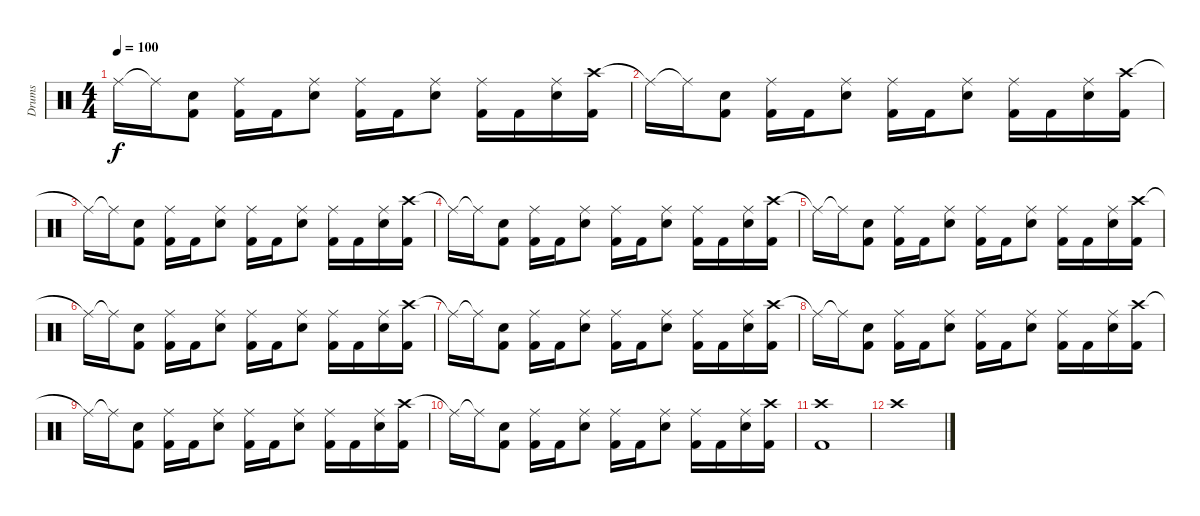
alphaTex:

\track ("Drums" "Drums") {instrument percussion}
\staff {score}
\articulation defaults
\ts (4 4)
\tempo 100
\clef neutral
\ks c "Ride (middle)"{t}.16{dy f} "Ride (middle)"{t}.16
("Kick (hit) 2" "Snare (hit) 2").8 ("Ride (middle)" "Kick (hit) 2").16 "Kick (hit) 2".16 ("Ride (middle)" "Snare (hit) 2").8 ("Ride (middle)" "Kick (hit) 2").16 "Kick (hit) 2".16 ("Ride (middle)" "Snare (hit) 2").8 ("Ride (middle)" "Kick (hit) 2").16 "Kick (hit) 2".16 ("Ride (middle)" "Snare (hit) 2").16 ("Crash high (hit)" "Kick (hit) 2").16 |
"Ride (middle)"{t}.16 "Ride (middle)"{t}.16 ("Kick (hit) 2" "Snare (hit) 2").8 ("Ride (middle)" "Kick (hit) 2").16 "Kick (hit) 2".16 ("Ride (middle)" "Snare (hit) 2").8 ("Ride (middle)" "Kick (hit) 2").16 "Kick (hit) 2".16 ("Ride (middle)" "Snare (hit) 2").8 ("Ride (middle)" "Kick (hit) 2").16 "Kick (hit) 2".16 ("Ride (middle)" "Snare (hit) 2").16 ("Crash high (hit)" "Kick (hit) 2").16 |
"Ride (middle)"{t}.16 "Ride (middle)"{t}.16 ("Kick (hit) 2" "Snare (hit) 2").8 ("Ride (middle)" "Kick (hit) 2").16 "Kick (hit) 2".16 ("Ride (middle)" "Snare (hit) 2").8 ("Ride (middle)" "Kick (hit) 2").16 "Kick (hit) 2".16 ("Ride (middle)" "Snare (hit) 2").8 ("Ride (middle)" "Kick (hit) 2").16 "Kick (hit) 2".16 ("Ride (middle)" "Snare (hit) 2").16 ("Crash high (hit)" "Kick (hit) 2").16 |
"Ride (middle)"{t}.16 "Ride (middle)"{t}.16 ("Kick (hit) 2" "Snare (hit) 2").8 ("Ride (middle)" "Kick (hit) 2").16 "Kick (hit) 2".16 ("Ride (middle)" "Snare (hit) 2").8 ("Ride (middle)" "Kick (hit) 2").16 "Kick (hit) 2".16 ("Ride (middle)" "Snare (hit) 2").8 ("Ride (middle)" "Kick (hit) 2").16 "Kick (hit) 2".16 ("Ride (middle)" "Snare (hit) 2").16 ("Crash high (hit)" "Kick (hit) 2").16 |
"Ride (middle)"{t}.16 "Ride (middle)"{t}.16 ("Kick (hit) 2" "Snare (hit) 2").8 ("Ride (middle)" "Kick (hit) 2").16 "Kick (hit) 2".16 ("Ride (middle)" "Snare (hit) 2").8 ("Ride (middle)" "Kick (hit) 2").16 "Kick (hit) 2".16 ("Ride (middle)" "Snare (hit) 2").8 ("Ride (middle)" "Kick (hit) 2").16 "Kick (hit) 2".16 ("Ride (middle)" "Snare (hit) 2").16 ("Crash high (hit)" "Kick (hit) 2").16 |
"Ride (middle)"{t}.16 "Ride (middle)"{t}.16 ("Kick (hit) 2" "Snare (hit) 2").8 ("Ride (middle)" "Kick (hit) 2").16 "Kick (hit) 2".16 ("Ride (middle)" "Snare (hit) 2").8 ("Ride (middle)" "Kick (hit) 2").16 "Kick (hit) 2".16 ("Ride (middle)" "Snare (hit) 2").8 ("Ride (middle)" "Kick (hit) 2").16 "Kick (hit) 2".16 ("Ride (middle)" "Snare (hit) 2").16 ("Crash high (hit)" "Kick (hit) 2").16 |
"Ride (middle)"{t}.16 "Ride (middle)"{t}.16 ("Kick (hit) 2" "Snare (hit) 2").8 ("Ride (middle)" "Kick (hit) 2").16 "Kick (hit) 2".16 ("Ride (middle)" "Snare (hit) 2").8 ("Ride (middle)" "Kick (hit) 2").16 "Kick (hit) 2".16 ("Ride (middle)" "Snare (hit) 2").8 ("Ride (middle)" "Kick (hit) 2").16 "Kick (hit) 2".16 ("Ride (middle)" "Snare (hit) 2").16 ("Crash high (hit)" "Kick (hit) 2").16 |
"Ride (middle)"{t}.16 "Ride (middle)"{t}.16 ("Kick (hit) 2" "Snare (hit) 2").8 ("Ride (middle)" "Kick (hit) 2").16 "Kick (hit) 2".16 ("Ride (middle)" "Snare (hit) 2").8 ("Ride (middle)" "Kick (hit) 2").16 "Kick (hit) 2".16 ("Ride (middle)" "Snare (hit) 2").8 ("Ride (middle)" "Kick (hit) 2").16 "Kick (hit) 2".16 ("Ride (middle)" "Snare (hit) 2").16 ("Crash high (hit)" "Kick (hit) 2").16 |
"Ride (middle)"{t}.16 "Ride (middle)"{t}.16 ("Kick (hit) 2" "Snare (hit) 2").8 ("Ride (middle)" "Kick (hit) 2").16 "Kick (hit) 2".16 ("Ride (middle)" "Snare (hit) 2").8 ("Ride (middle)" "Kick (hit) 2").16 "Kick (hit) 2".16 ("Ride (middle)" "Snare (hit) 2").8 ("Ride (middle)" "Kick (hit) 2").16 "Kick (hit) 2".16 ("Ride (middle)" "Snare (hit) 2").16 ("Crash high (hit)" "Kick (hit) 2").16 |
"Ride (middle)"{t}.16 "Ride (middle)"{t}.16 ("Kick (hit) 2" "Snare (hit) 2").8 ("Ride (middle)" "Kick (hit) 2").16 "Kick (hit) 2".16 ("Ride (middle)" "Snare (hit) 2").8 ("Ride (middle)" "Kick (hit) 2").16 "Kick (hit) 2".16 ("Ride (middle)" "Snare (hit) 2").8 ("Ride (middle)" "Kick (hit) 2").16 "Kick (hit) 2".16 ("Ride (middle)" "Snare (hit) 2").16 ("Crash high (hit)" "Kick (hit) 2").16 |
("Crash high (hit)" "Kick (hit) 2").1 |
"Crash high (hit)".1
